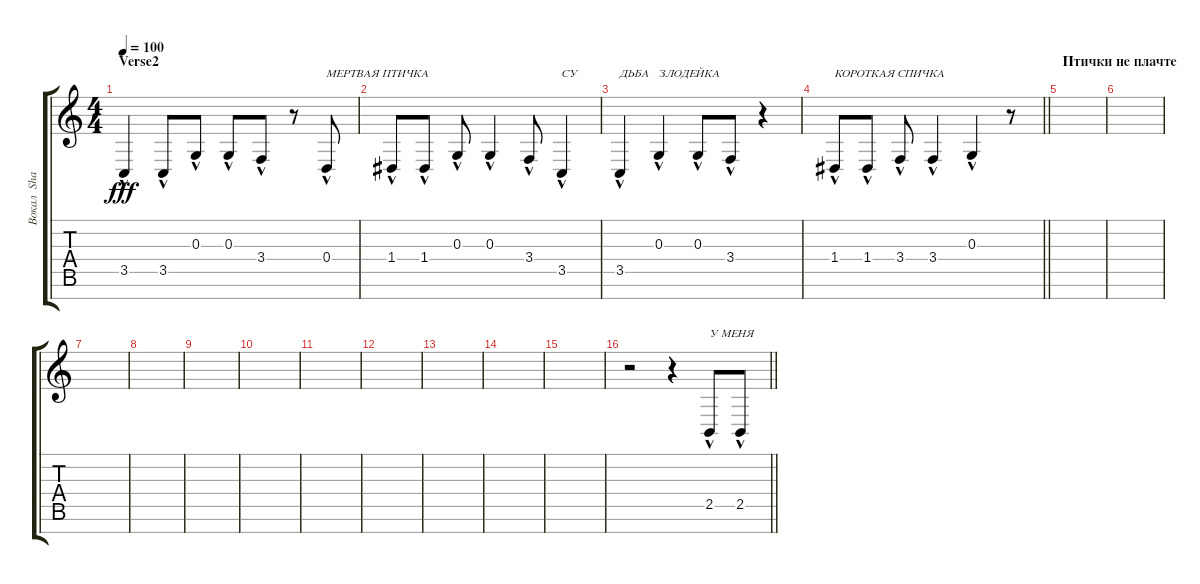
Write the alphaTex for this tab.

\track ("Вокал  Shaggy" "Вокал  Sha") {instrument honkytonkpiano}
\staff {score tabs}
\tuning (E4 B3 G3 D3 A2 E2 B1) {hide}
\ts (4 4)
\section ("" "Verse2")
\tempo 100
\clef g2
\ks c
3.5{hac}.4{dy fff} 3.5{hac}.8 0.3{hac}.8 0.3{hac}.8 3.4{hac}.8 r.8 0.4{hac}.8{txt "МЕРТВАЯ ПТИЧКА"} |
1.4{hac}.8 1.4{hac}.8 0.3{hac}.8 0.3{hac}.4 3.4{hac}.8 3.5{hac}.4{txt "СУ"} |
3.5{hac}.4{txt "ДЬБА"} 0.3{hac}.4{txt "ЗЛОДЕЙКА"} 0.3{hac}.8 3.4{hac}.8 r.4 |
\barLineRight lightlight
1.4{hac}.8{txt "КОРОТКАЯ СПИЧКА"} 1.4{hac}.8 3.4{hac}.8 3.4{hac}.4 0.3{hac}.4 r.8 |
\section ("" "Птички не плачте")
|
|
|
|
|
|
|
|
|
|
|
\barLineRight lightlight
r.2 r.4 2.5{hac}.8{txt "У МЕНЯ"} 2.5{hac}.8
